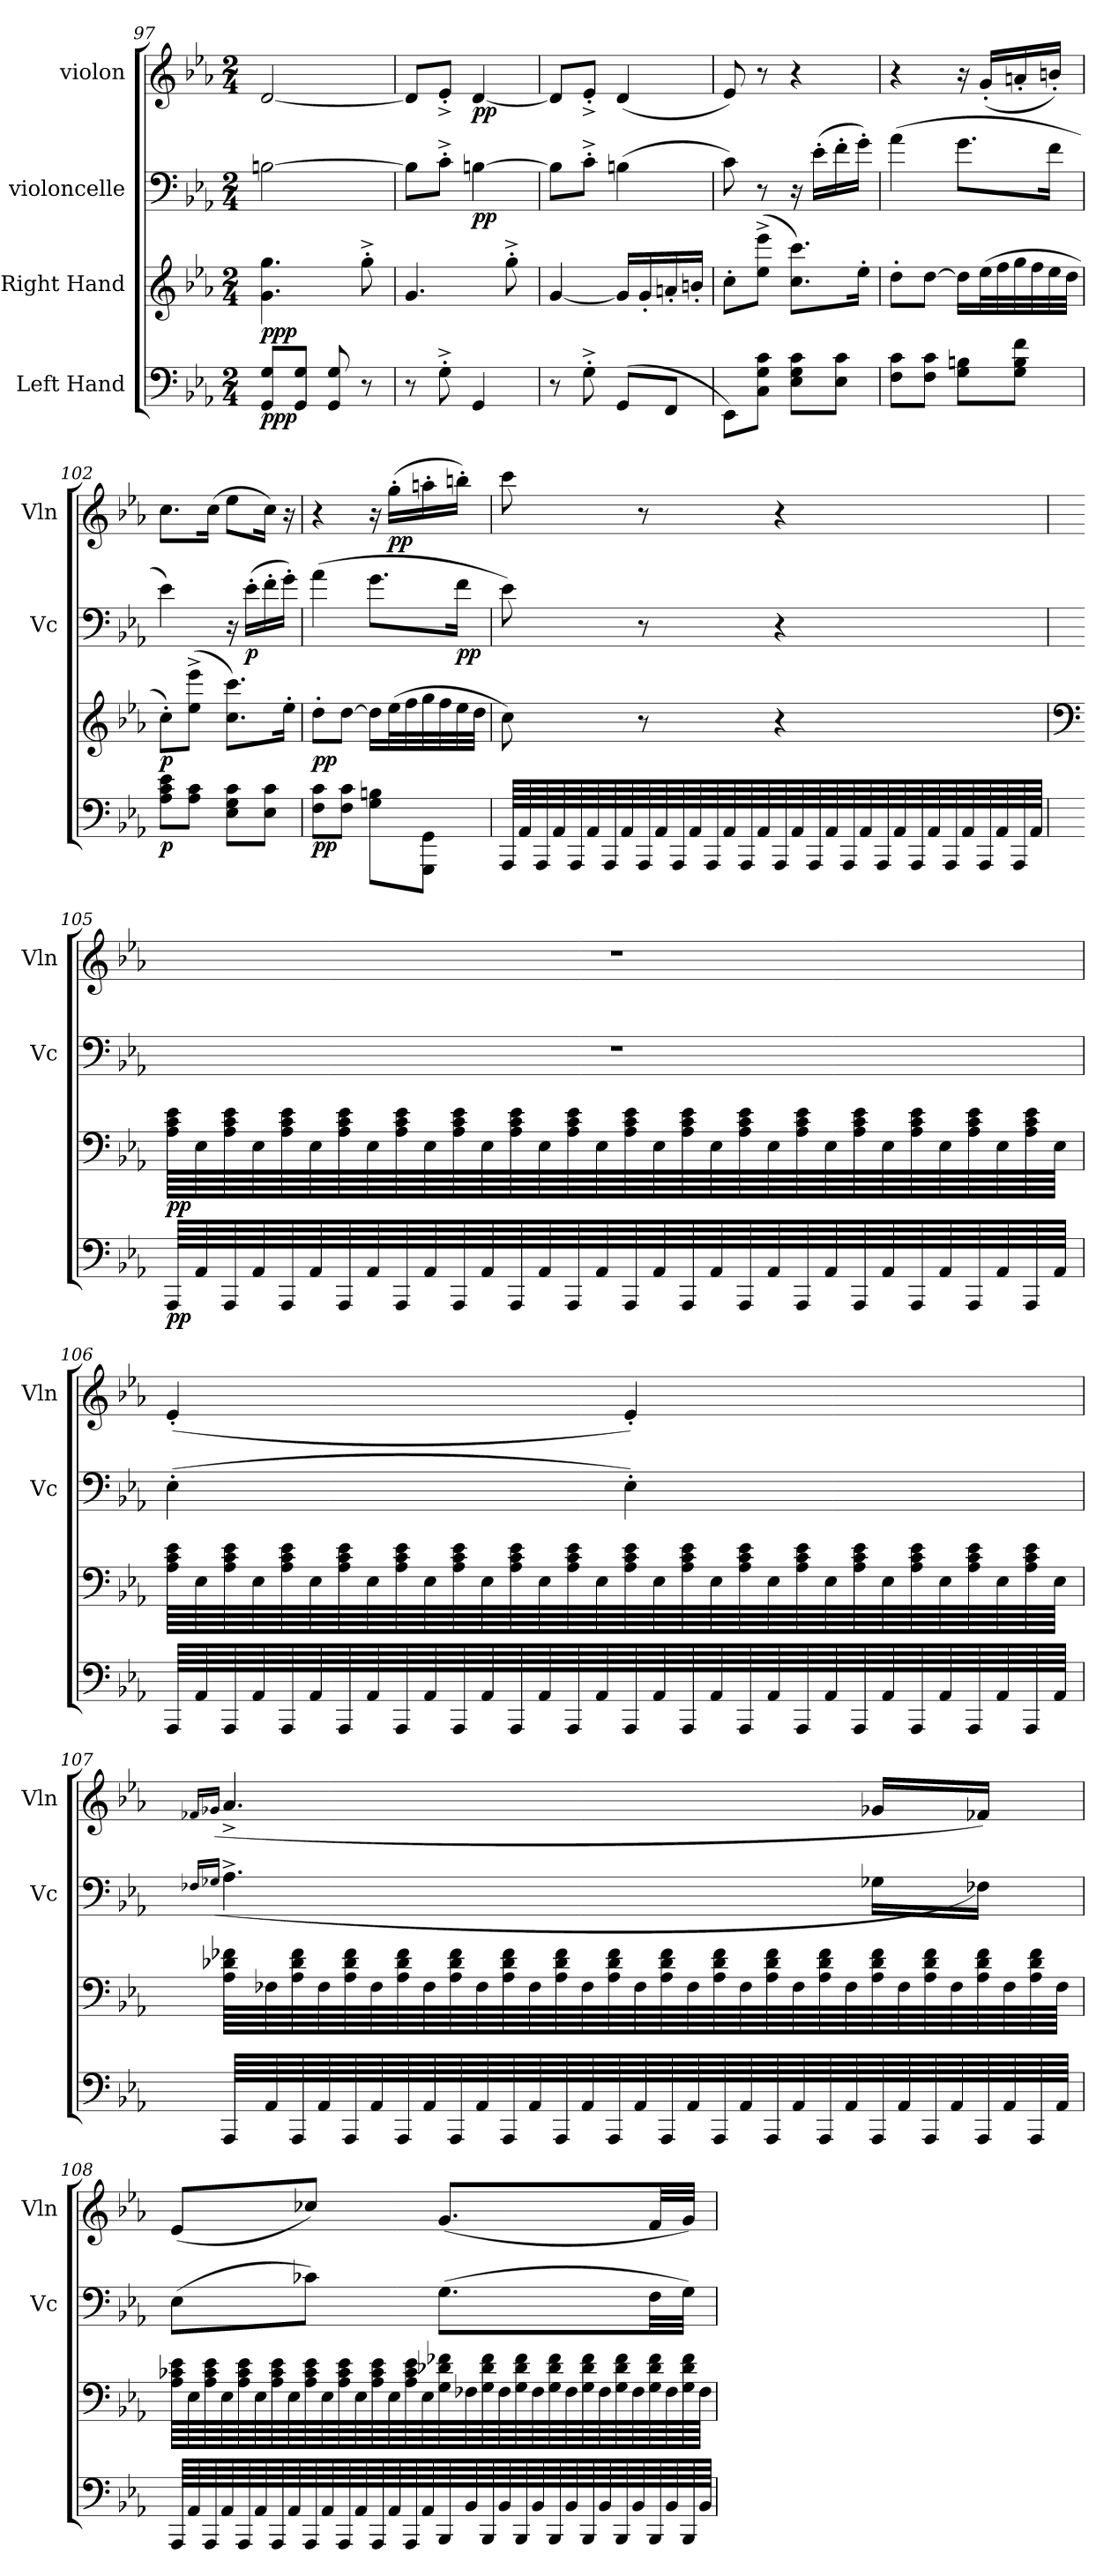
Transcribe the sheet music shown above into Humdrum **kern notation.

**kern	**dynam	**kern	**dynam	**kern	**dynam	**kern	**dynam
*part4	*part4	*part3	*part3	*part2	*part2	*part1	*part1
*staff4	*staff4	*staff3	*staff3	*staff2	*staff2	*staff1	*staff1
*I"Left Hand	*	*I"Right Hand	*	*I"violoncelle	*	*I"violon	*
*	*	*	*	*I'Vc	*	*I'Vln	*
*clefF4	*	*clefG2	*	*clefF4	*	*clefG2	*
*k[b-e-a-]	*	*k[b-e-a-]	*	*k[b-e-a-]	*	*k[b-e-a-]	*
*M2/4	*	*M2/4	*	*M2/4	*	*M2/4	*
=97	=97	=97	=97	=97	=97	=97	=97
!	!LO:DY:b	!	!LO:DY:b	!	!	!	!
8GG/ 8G/L	ppp	4.g\ 4.gg\	ppp	[2Bn\	.	[2d/	.
8GG/ 8G/J	.	.	.	.	.	.	.
8GG/ 8G/	.	.	.	.	.	.	.
8r	.	8gg'^\	.	.	.	.	.
=98	=98	=98	=98	=98	=98	=98	=98
8r	.	4.g/	.	8B\L]	.	8d/L]	.
8G'^\	.	.	.	8c'^\J	.	8e-'^/J	.
!	!	!	!	!	!LO:DY:b	!	!LO:DY:b
4GG/	.	.	.	[4Bn\	pp	[4d/	pp
.	.	8gg'^\	.	.	.	.	.
=99	=99	=99	=99	=99	=99	=99	=99
8r	.	[4g/	.	8B\L]	.	8d/L]	.
8G'^\	.	.	.	8c'^\J	.	8e-'^/J	.
(<8GG/L	.	16g/LL]	.	(>4Bn\	.	(<4d/	.
.	.	16g'/	.	.	.	.	.
8FF/J	.	16an'/	.	.	.	.	.
.	.	16bn'/JJ	.	.	.	.	.
=100	=100	=100	=100	=100	=100	=100	=100
8EE-\L)	.	8cc'\L	.	8c\)	.	8e-/)	.
8C\ 8G\ 8c\J	.	(>8ee-\^ 8eee-\^J	.	8r	.	8r	.
8E-\ 8G\ 8c\L	.	8.cc\ 8.ccc\L)	.	16r	.	4r	.
.	.	.	.	(>16e-'\LL	.	.	.
8E-\ 8c\J	.	.	.	16f'\	.	.	.
.	.	16ee-'\Jk	.	16g'\JJ)	.	.	.
!!LO:PB:g=z
=101	=101	=101	=101	=101	=101	=101	=101
8F\ 8c\L	.	8dd'\L	.	(>4a-\	.	4r	.
8F\ 8c\J	.	[8dd\J	.	.	.	.	.
8G\ 8Bn\L	.	16dd\LL]	.	8.g\L	.	16r	.
.	.	(>32ee-\L	.	.	.	(<16g'/LL	.
.	.	32ff\	.	.	.	.	.
8G\ 8B\ 8f\J	.	32gg\	.	.	.	16an'/	.
.	.	32ff\	.	.	.	.	.
.	.	32ee-\	.	16f\Jk	.	16bn'/JJ)	.
.	.	32dd\JJJ	.	.	.	.	.
=102	=102	=102	=102	=102	=102	=102	=102
!	!LO:DY:b	!	!LO:DY:b	!	!	!	!
8A-\ 8c\ 8e-\L	p	8cc'\L)	p	4e-\)	.	8.cc\L	.
8A-\ 8c\J	.	(>8ee-\^ 8eee-\^J	.	.	.	.	.
.	.	.	.	.	.	(>16cc\Jk	.
8E-\ 8G\ 8c\L	.	8.cc\ 8.ccc\L)	.	16r	.	8ee-\L	.
!	!	!	!	!	!LO:DY:b	!	!
.	.	.	.	(>16e-'\LL	p	.	.
8E-\ 8c\J	.	.	.	16f'\	.	16cc\Jk)	.
.	.	16ee-'\Jk	.	16g'\JJ)	.	16r	.
=103	=103	=103	=103	=103	=103	=103	=103
!	!LO:DY:b	!	!LO:DY:b	!	!	!	!
8F\ 8c\L	pp	8dd'\L	pp	(>4a-\	.	4r	.
8F\ 8c\J	.	[8dd\J	.	.	.	.	.
8G\ 8Bn\L	.	16dd\LL]	.	8.g\L	.	16r	.
!	!	!	!	!	!	!	!LO:DY:b
.	.	(>32ee-\L	.	.	.	(>16gg'\LL	pp
.	.	32ff\	.	.	.	.	.
8GGG\ 8GG\J	.	32gg\	.	.	.	16aan'\	.
.	.	32ff\	.	.	.	.	.
!	!	!	!	!	!LO:DY:b	!	!
.	.	32ee-\	.	16f\Jk	pp	16bbn'\JJ)	.
.	.	32dd\JJJ	.	.	.	.	.
!!LO:PB:g=z
=104	=104	=104	=104	=104	=104	=104	=104
64AAA-/LLLL	.	8cc\)	.	8e-\)	.	8ccc\	.
64AA-/	.	.	.	.	.	.	.
64AAA-/	.	.	.	.	.	.	.
64AA-/	.	.	.	.	.	.	.
64AAA-/	.	.	.	.	.	.	.
64AA-/	.	.	.	.	.	.	.
64AAA-/	.	.	.	.	.	.	.
64AA-/	.	.	.	.	.	.	.
64AAA-/	.	8r	.	8r	.	8r	.
64AA-/	.	.	.	.	.	.	.
64AAA-/	.	.	.	.	.	.	.
64AA-/	.	.	.	.	.	.	.
64AAA-/	.	.	.	.	.	.	.
64AA-/	.	.	.	.	.	.	.
64AAA-/	.	.	.	.	.	.	.
64AA-/	.	.	.	.	.	.	.
64AAA-/	.	4r	.	4r	.	4r	.
64AA-/	.	.	.	.	.	.	.
64AAA-/	.	.	.	.	.	.	.
64AA-/	.	.	.	.	.	.	.
64AAA-/	.	.	.	.	.	.	.
64AA-/	.	.	.	.	.	.	.
64AAA-/	.	.	.	.	.	.	.
64AA-/	.	.	.	.	.	.	.
64AAA-/	.	.	.	.	.	.	.
64AA-/	.	.	.	.	.	.	.
64AAA-/	.	.	.	.	.	.	.
64AA-/	.	.	.	.	.	.	.
64AAA-/	.	.	.	.	.	.	.
64AA-/	.	.	.	.	.	.	.
64AAA-/	.	.	.	.	.	.	.
64AA-/JJJJ	.	.	.	.	.	.	.
!!LO:LB:g=z
=105	=105	=105	=105	=105	=105	=105	=105
*	*	*clefF4	*	*	*	*	*
!	!LO:DY:b	!	!LO:DY:b	!	!	!	!
64AAA-/LLLL	pp	64A-\ 64c\ 64e-\LLLL	pp	2r	.	2r	.
64AA-/	.	64E-\	.	.	.	.	.
64AAA-/	.	64A-\ 64c\ 64e-\	.	.	.	.	.
64AA-/	.	64E-\	.	.	.	.	.
64AAA-/	.	64A-\ 64c\ 64e-\	.	.	.	.	.
64AA-/	.	64E-\	.	.	.	.	.
64AAA-/	.	64A-\ 64c\ 64e-\	.	.	.	.	.
64AA-/	.	64E-\	.	.	.	.	.
64AAA-/	.	64A-\ 64c\ 64e-\	.	.	.	.	.
64AA-/	.	64E-\	.	.	.	.	.
64AAA-/	.	64A-\ 64c\ 64e-\	.	.	.	.	.
64AA-/	.	64E-\	.	.	.	.	.
64AAA-/	.	64A-\ 64c\ 64e-\	.	.	.	.	.
64AA-/	.	64E-\	.	.	.	.	.
64AAA-/	.	64A-\ 64c\ 64e-\	.	.	.	.	.
64AA-/	.	64E-\	.	.	.	.	.
64AAA-/	.	64A-\ 64c\ 64e-\	.	.	.	.	.
64AA-/	.	64E-\	.	.	.	.	.
64AAA-/	.	64A-\ 64c\ 64e-\	.	.	.	.	.
64AA-/	.	64E-\	.	.	.	.	.
64AAA-/	.	64A-\ 64c\ 64e-\	.	.	.	.	.
64AA-/	.	64E-\	.	.	.	.	.
64AAA-/	.	64A-\ 64c\ 64e-\	.	.	.	.	.
64AA-/	.	64E-\	.	.	.	.	.
64AAA-/	.	64A-\ 64c\ 64e-\	.	.	.	.	.
64AA-/	.	64E-\	.	.	.	.	.
64AAA-/	.	64A-\ 64c\ 64e-\	.	.	.	.	.
64AA-/	.	64E-\	.	.	.	.	.
64AAA-/	.	64A-\ 64c\ 64e-\	.	.	.	.	.
64AA-/	.	64E-\	.	.	.	.	.
64AAA-/	.	64A-\ 64c\ 64e-\	.	.	.	.	.
64AA-/JJJJ	.	64E-\JJJJ	.	.	.	.	.
!!LO:PB:g=z
=106	=106	=106	=106	=106	=106	=106	=106
64AAA-/LLLL	.	64A-\ 64c\ 64e-\LLLL	.	(>4E-'\	.	(<4e-'/	.
64AA-/	.	64E-\	.	.	.	.	.
64AAA-/	.	64A-\ 64c\ 64e-\	.	.	.	.	.
64AA-/	.	64E-\	.	.	.	.	.
64AAA-/	.	64A-\ 64c\ 64e-\	.	.	.	.	.
64AA-/	.	64E-\	.	.	.	.	.
64AAA-/	.	64A-\ 64c\ 64e-\	.	.	.	.	.
64AA-/	.	64E-\	.	.	.	.	.
64AAA-/	.	64A-\ 64c\ 64e-\	.	.	.	.	.
64AA-/	.	64E-\	.	.	.	.	.
64AAA-/	.	64A-\ 64c\ 64e-\	.	.	.	.	.
64AA-/	.	64E-\	.	.	.	.	.
64AAA-/	.	64A-\ 64c\ 64e-\	.	.	.	.	.
64AA-/	.	64E-\	.	.	.	.	.
64AAA-/	.	64A-\ 64c\ 64e-\	.	.	.	.	.
64AA-/	.	64E-\	.	.	.	.	.
64AAA-/	.	64A-\ 64c\ 64e-\	.	4E-'\)	.	4e-'/)	.
64AA-/	.	64E-\	.	.	.	.	.
64AAA-/	.	64A-\ 64c\ 64e-\	.	.	.	.	.
64AA-/	.	64E-\	.	.	.	.	.
64AAA-/	.	64A-\ 64c\ 64e-\	.	.	.	.	.
64AA-/	.	64E-\	.	.	.	.	.
64AAA-/	.	64A-\ 64c\ 64e-\	.	.	.	.	.
64AA-/	.	64E-\	.	.	.	.	.
64AAA-/	.	64A-\ 64c\ 64e-\	.	.	.	.	.
64AA-/	.	64E-\	.	.	.	.	.
64AAA-/	.	64A-\ 64c\ 64e-\	.	.	.	.	.
64AA-/	.	64E-\	.	.	.	.	.
64AAA-/	.	64A-\ 64c\ 64e-\	.	.	.	.	.
64AA-/	.	64E-\	.	.	.	.	.
64AAA-/	.	64A-\ 64c\ 64e-\	.	.	.	.	.
64AA-/JJJJ	.	64E-\JJJJ	.	.	.	.	.
!!LO:LB:g=z
=107	=107	=107	=107	=107	=107	=107	=107
.	.	.	.	16qF-X/LL	.	16qf-X/LL	.
.	.	.	.	(<16qG-X/JJ	.	(<16qg-X/JJ	.
64AAA-/LLLL	.	64A-\ 64d-X\ 64f-X\LLLL	.	4.A-^\	.	4.a-^/	.
64AA-/	.	64F-X\	.	.	.	.	.
64AAA-/	.	64A-\ 64d-\ 64f-\	.	.	.	.	.
64AA-/	.	64F-\	.	.	.	.	.
64AAA-/	.	64A-\ 64d-\ 64f-\	.	.	.	.	.
64AA-/	.	64F-\	.	.	.	.	.
64AAA-/	.	64A-\ 64d-\ 64f-\	.	.	.	.	.
64AA-/	.	64F-\	.	.	.	.	.
64AAA-/	.	64A-\ 64d-\ 64f-\	.	.	.	.	.
64AA-/	.	64F-\	.	.	.	.	.
64AAA-/	.	64A-\ 64d-\ 64f-\	.	.	.	.	.
64AA-/	.	64F-\	.	.	.	.	.
64AAA-/	.	64A-\ 64d-\ 64f-\	.	.	.	.	.
64AA-/	.	64F-\	.	.	.	.	.
64AAA-/	.	64A-\ 64d-\ 64f-\	.	.	.	.	.
64AA-/	.	64F-\	.	.	.	.	.
64AAA-/	.	64A-\ 64d-\ 64f-\	.	.	.	.	.
64AA-/	.	64F-\	.	.	.	.	.
64AAA-/	.	64A-\ 64d-\ 64f-\	.	.	.	.	.
64AA-/	.	64F-\	.	.	.	.	.
64AAA-/	.	64A-\ 64d-\ 64f-\	.	.	.	.	.
64AA-/	.	64F-\	.	.	.	.	.
64AAA-/	.	64A-\ 64d-\ 64f-\	.	.	.	.	.
64AA-/	.	64F-\	.	.	.	.	.
64AAA-/	.	64A-\ 64d-\ 64f-\	.	16G-\LL	.	16g-/LL	.
64AA-/	.	64F-\	.	.	.	.	.
64AAA-/	.	64A-\ 64d-\ 64f-\	.	.	.	.	.
64AA-/	.	64F-\	.	.	.	.	.
64AAA-/	.	64A-\ 64d-\ 64f-\	.	16F-\JJ)	.	16f-/JJ)	.
64AA-/	.	64F-\	.	.	.	.	.
64AAA-/	.	64A-\ 64d-\ 64f-\	.	.	.	.	.
64AA-/JJJJ	.	64F-\JJJJ	.	.	.	.	.
!!LO:LB:g=z
=108	=108	=108	=108	=108	=108	=108	=108
64AAA-/LLLL	.	64A-\ 64c-X\ 64e-\LLLL	.	(>8E-\L	.	(<8e-/L	.
64AA-/	.	64E-\	.	.	.	.	.
64AAA-/	.	64A-\ 64c-\ 64e-\	.	.	.	.	.
64AA-/	.	64E-\	.	.	.	.	.
64AAA-/	.	64A-\ 64c-\ 64e-\	.	.	.	.	.
64AA-/	.	64E-\	.	.	.	.	.
64AAA-/	.	64A-\ 64c-\ 64e-\	.	.	.	.	.
64AA-/	.	64E-\	.	.	.	.	.
64AAA-/	.	64A-\ 64c-\ 64e-\	.	8c-X\J)	.	8cc-X/J)	.
64AA-/	.	64E-\	.	.	.	.	.
64AAA-/	.	64A-\ 64c-\ 64e-\	.	.	.	.	.
64AA-/	.	64E-\	.	.	.	.	.
64AAA-/	.	64A-\ 64c-\ 64e-\	.	.	.	.	.
64AA-/	.	64E-\	.	.	.	.	.
64AAA-/	.	64A-\ 64c-\ 64e-\	.	.	.	.	.
64AA-/	.	64E-\	.	.	.	.	.
64BBB-/	.	64G\ 64d-X\ 64f-X\	.	(>8.G\L	.	(<8.g/L	.
64BB-/	.	64F-X\	.	.	.	.	.
64BBB-/	.	64G\ 64d-\ 64f-\	.	.	.	.	.
64BB-/	.	64F-\	.	.	.	.	.
64BBB-/	.	64G\ 64d-\ 64f-\	.	.	.	.	.
64BB-/	.	64F-\	.	.	.	.	.
64BBB-/	.	64G\ 64d-\ 64f-\	.	.	.	.	.
64BB-/	.	64F-\	.	.	.	.	.
64BBB-/	.	64G\ 64d-\ 64f-\	.	.	.	.	.
64BB-/	.	64F-\	.	.	.	.	.
64BBB-/	.	64G\ 64d-\ 64f-\	.	.	.	.	.
64BB-/	.	64F-\	.	.	.	.	.
64BBB-/	.	64G\ 64d-\ 64f-\	.	32F\LL	.	32f/LL	.
64BB-/	.	64F-\	.	.	.	.	.
64BBB-/	.	64G\ 64d-\ 64f-\	.	32G\JJJ)	.	32g/JJJ)	.
64BB-/JJJJ	.	64F-\JJJJ	.	.	.	.	.
=	=	=	=	=	=	=	=
*-	*-	*-	*-	*-	*-	*-	*-
